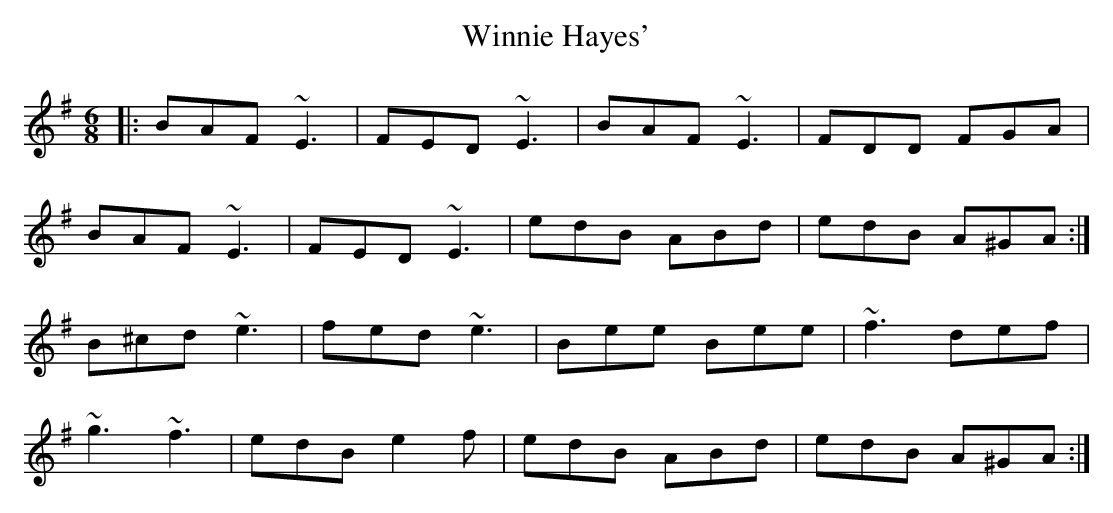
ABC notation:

X:1
T: Winnie Hayes'
M: 6/8
L: 1/8
K: Emin
|:BAF ~E3|FED ~E3|BAF ~E3|FDD FGA|
BAF ~E3|FED ~E3|edB ABd|edB A^GA:|
B^cd ~e3|fed ~e3|Bee Bee|~f3 def|
~g3 ~f3|edB e2f|edB ABd|edB A^GA:|
